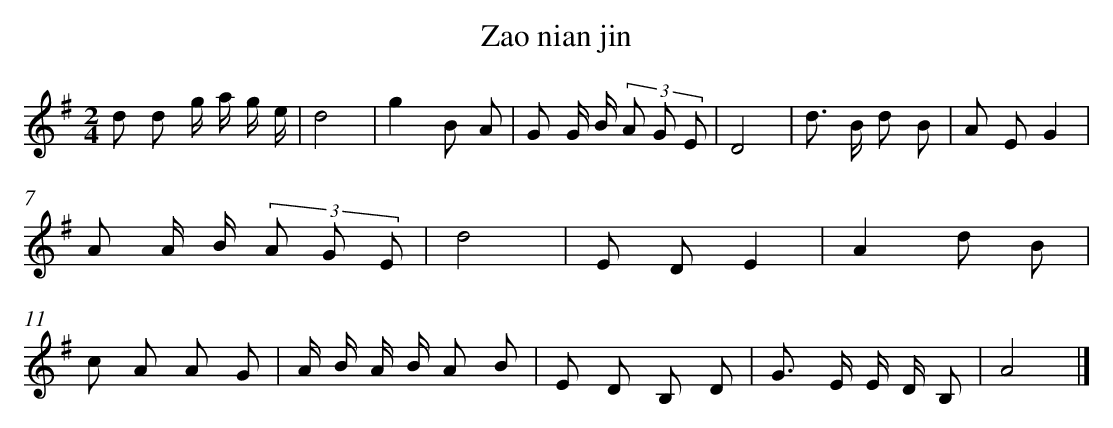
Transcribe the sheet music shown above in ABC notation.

X:1
T: Zao nian jin
L: 1/8
M: 2/4
K: G
d d g/ a/ g/ e/ [I:setbarnb 1]|
d4 |
g2B A |
G G/ B/ (3A G E |
D4 |
d> B d B |
A EG2 |
A A/ B/ (3A G E |
d4 |
E DE2 |
A2d B |
c A A G |
A/ B/ A/ B/ A B |
E D B, D |
G> E E/ D/ B, |
A4 |]
